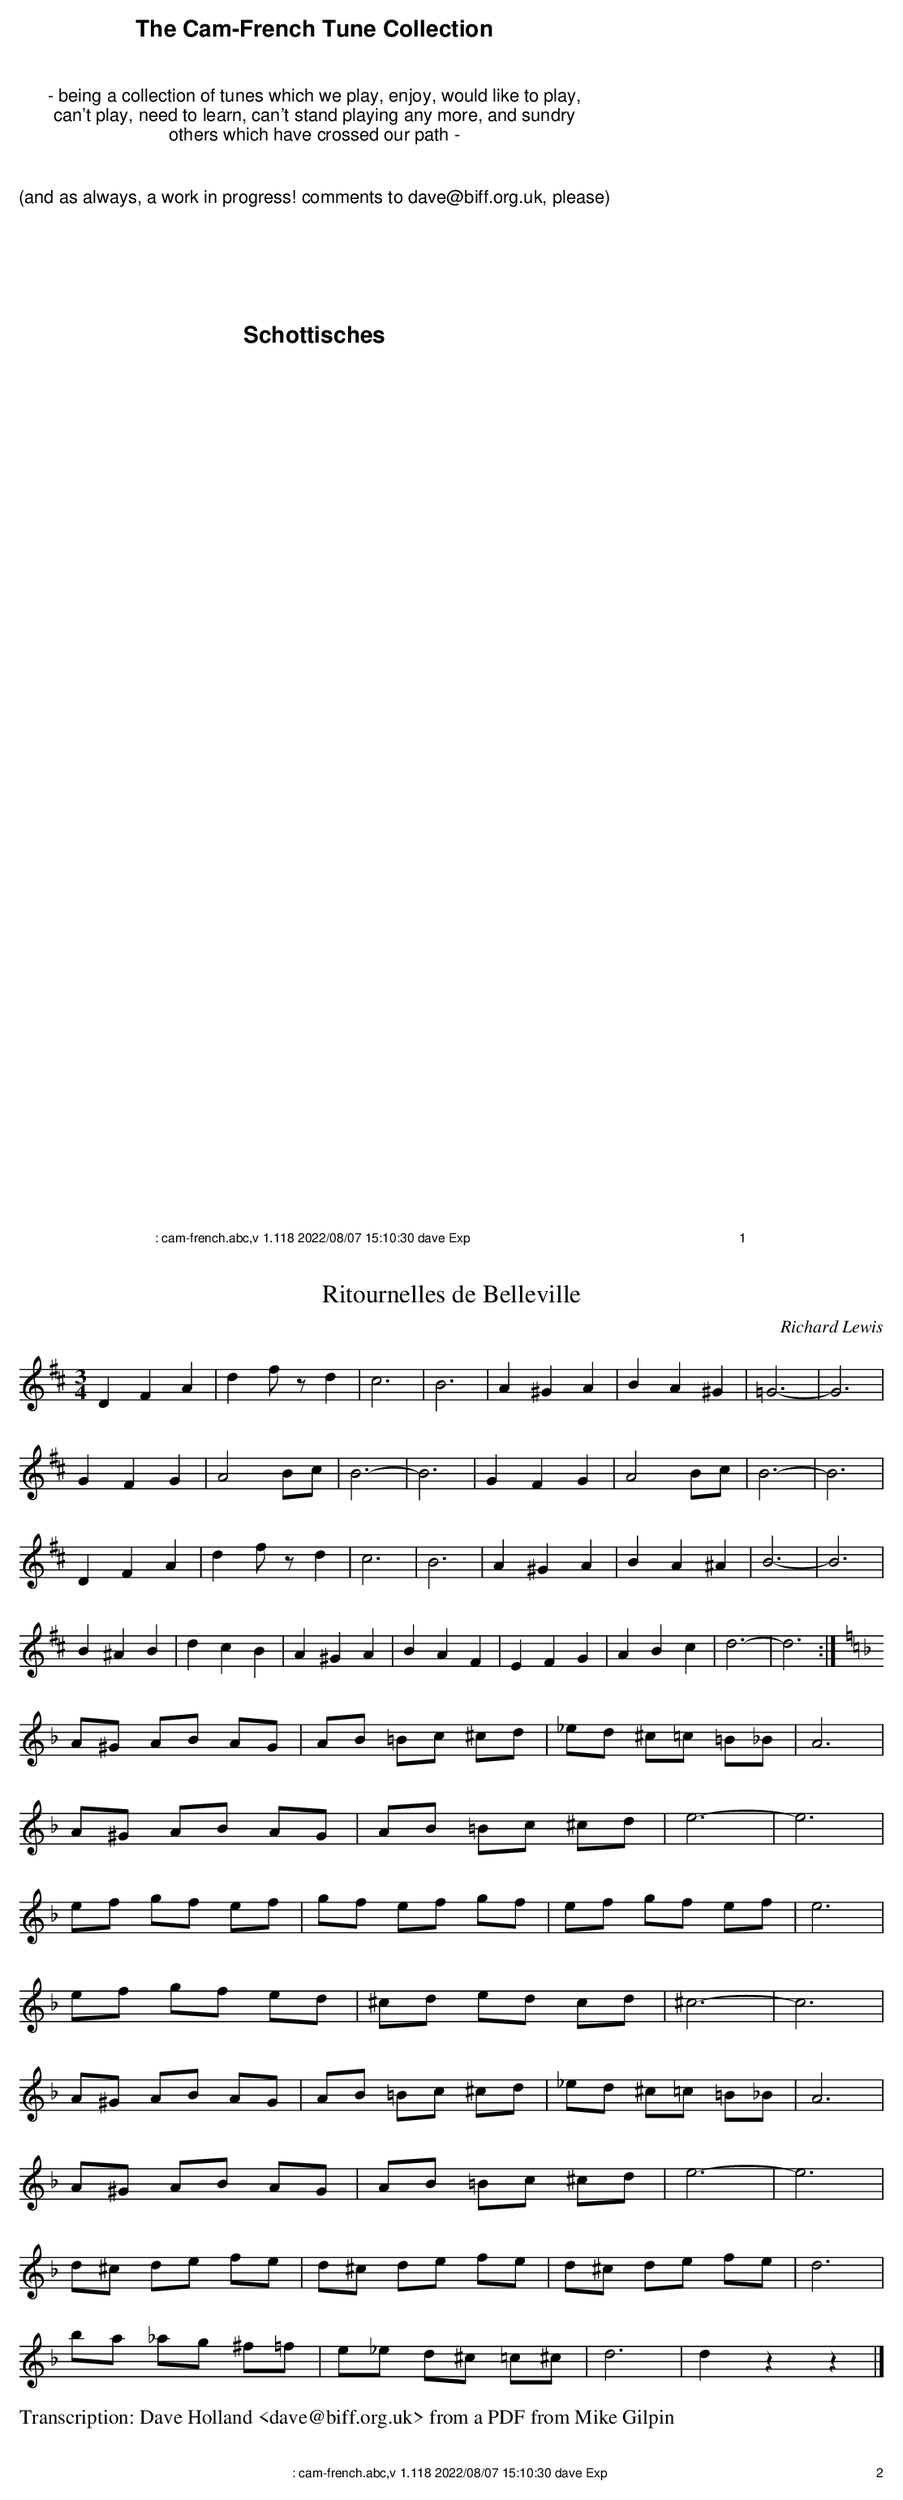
X:1
T:Ritournelles de Belleville
C:Richard Lewis
M:3/4
L:1/4
K:D
DFA|df/z/d|c3|B3|\
A^GA|BA^G|=G3-|G3|
GFG|A2B/c/|B3-|B3|\
GFG|A2B/c/|B3-|B3|
DFA|df/z/d|c3|B3|\
A^GA|BA^A|B3-|B3|
B^AB|dcB|A^GA|BAF|\
EFG|ABc|d3-|d3:|
L:1/8
K:Dm
A^G AB AG|AB =Bc ^cd|_ed ^c=c =B_B|A6|
A^G AB AG|AB =Bc ^cd|e6-|e6|
ef gf ef|gf ef gf|ef gf ef|e6|
ef gf ed|^cd ed cd|^c6-|c6|
A^G AB AG|AB =Bc ^cd|_ed ^c=c =B_B|A6|
A^G AB AG|AB =Bc ^cd|e6-|e6|
d^c de fe|d^c de fe|d^c de fe|d6|
ba _ag ^f=f|e_e d^c =c^c|d6|d2 z2 z2|]
